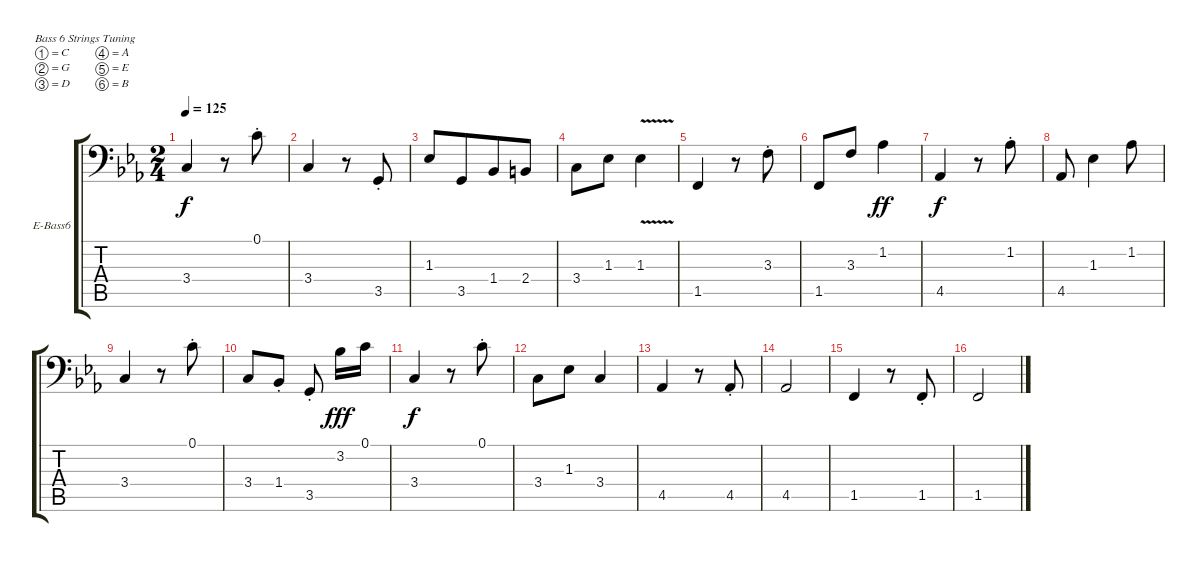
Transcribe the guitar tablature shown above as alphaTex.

\bracketExtendMode groupsimilarinstruments
\firstSystemTrackNameOrientation horizontal
\otherSystemsTrackNameOrientation horizontal
\track ("Бас" "E-Bass6") {instrument electricbassfinger}
\staff {score tabs}
\tuning (C3 G2 D2 A1 E1 B0)
\ts (2 4)
\tempo 125
\clef f4
\ks cminor
3.4.4{dy f} r.8 0.1{st}.8 |
3.4.4 r.8 3.5{st}.8 |
1.3.8 3.5.8{beam merge} 1.4.8 2.4.8 |
3.4.8 1.3.8 1.3{v}.4 |
1.5.4 r.8 3.3{st}.8 |
1.5.8 3.3.8 1.2.4{dy ff} |
4.5.4{dy f} r.8 1.2{st}.8 |
4.5.8 1.3.4 1.2.8 |
3.4.4 r.8 0.1{st}.8 |
3.4.8 1.4{st}.8 3.5{st}.8{beam split} 3.2.16{dy fff} 0.1.16 |
3.4.4{dy f} r.8 0.1{st}.8 |
3.4.8 1.3.8 3.4.4 |
4.5.4 r.8 4.5{st}.8 |
4.5.2 |
1.5.4 r.8 1.5{st}.8 |
1.5.2
